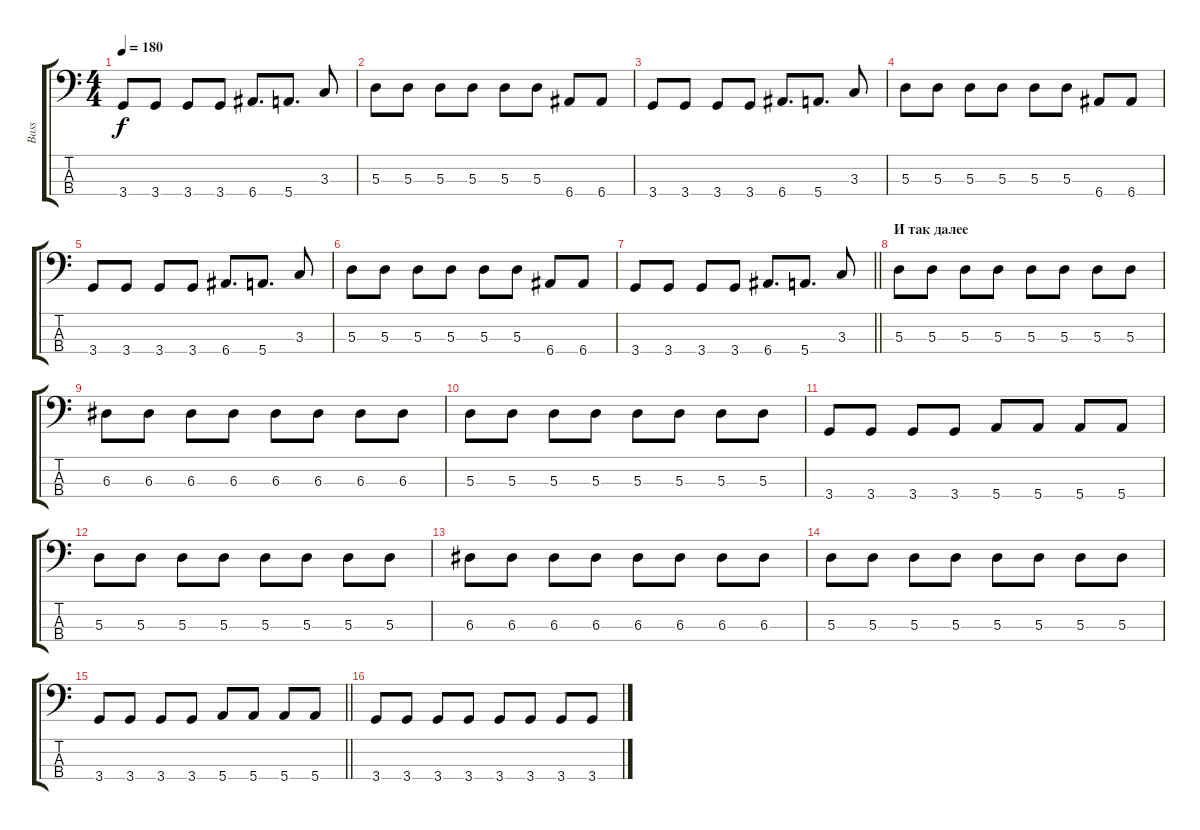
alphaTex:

\track ("Bass" "Bass") {instrument electricbassfinger}
\staff {score tabs}
\tuning (G2 D2 A1 E1) {hide}
\ts (4 4)
\tempo 180
\clef f4
\ks c
3.4.8{dy f} 3.4.8 3.4.8 3.4.8 6.4.8{d} 5.4.8{d} 3.3.8 |
5.3.8 5.3.8 5.3.8 5.3.8 5.3.8 5.3.8 6.4.8 6.4.8 |
3.4.8 3.4.8 3.4.8 3.4.8 6.4.8{d} 5.4.8{d} 3.3.8 |
5.3.8 5.3.8 5.3.8 5.3.8 5.3.8 5.3.8 6.4.8 6.4.8 |
3.4.8 3.4.8 3.4.8 3.4.8 6.4.8{d} 5.4.8{d} 3.3.8 |
5.3.8 5.3.8 5.3.8 5.3.8 5.3.8 5.3.8 6.4.8 6.4.8 |
\barLineRight lightlight
3.4.8 3.4.8 3.4.8 3.4.8 6.4.8{d} 5.4.8{d} 3.3.8 |
\section ("" "И так далее")
5.3.8 5.3.8 5.3.8 5.3.8 5.3.8 5.3.8 5.3.8 5.3.8 |
6.3.8 6.3.8 6.3.8 6.3.8 6.3.8 6.3.8 6.3.8 6.3.8 |
5.3.8 5.3.8 5.3.8 5.3.8 5.3.8 5.3.8 5.3.8 5.3.8 |
3.4.8 3.4.8 3.4.8 3.4.8 5.4.8 5.4.8 5.4.8 5.4.8 |
5.3.8 5.3.8 5.3.8 5.3.8 5.3.8 5.3.8 5.3.8 5.3.8 |
6.3.8 6.3.8 6.3.8 6.3.8 6.3.8 6.3.8 6.3.8 6.3.8 |
5.3.8 5.3.8 5.3.8 5.3.8 5.3.8 5.3.8 5.3.8 5.3.8 |
\barLineRight lightlight
3.4.8 3.4.8 3.4.8 3.4.8 5.4.8 5.4.8 5.4.8 5.4.8 |
3.4.8 3.4.8 3.4.8 3.4.8 3.4.8 3.4.8 3.4.8 3.4.8
